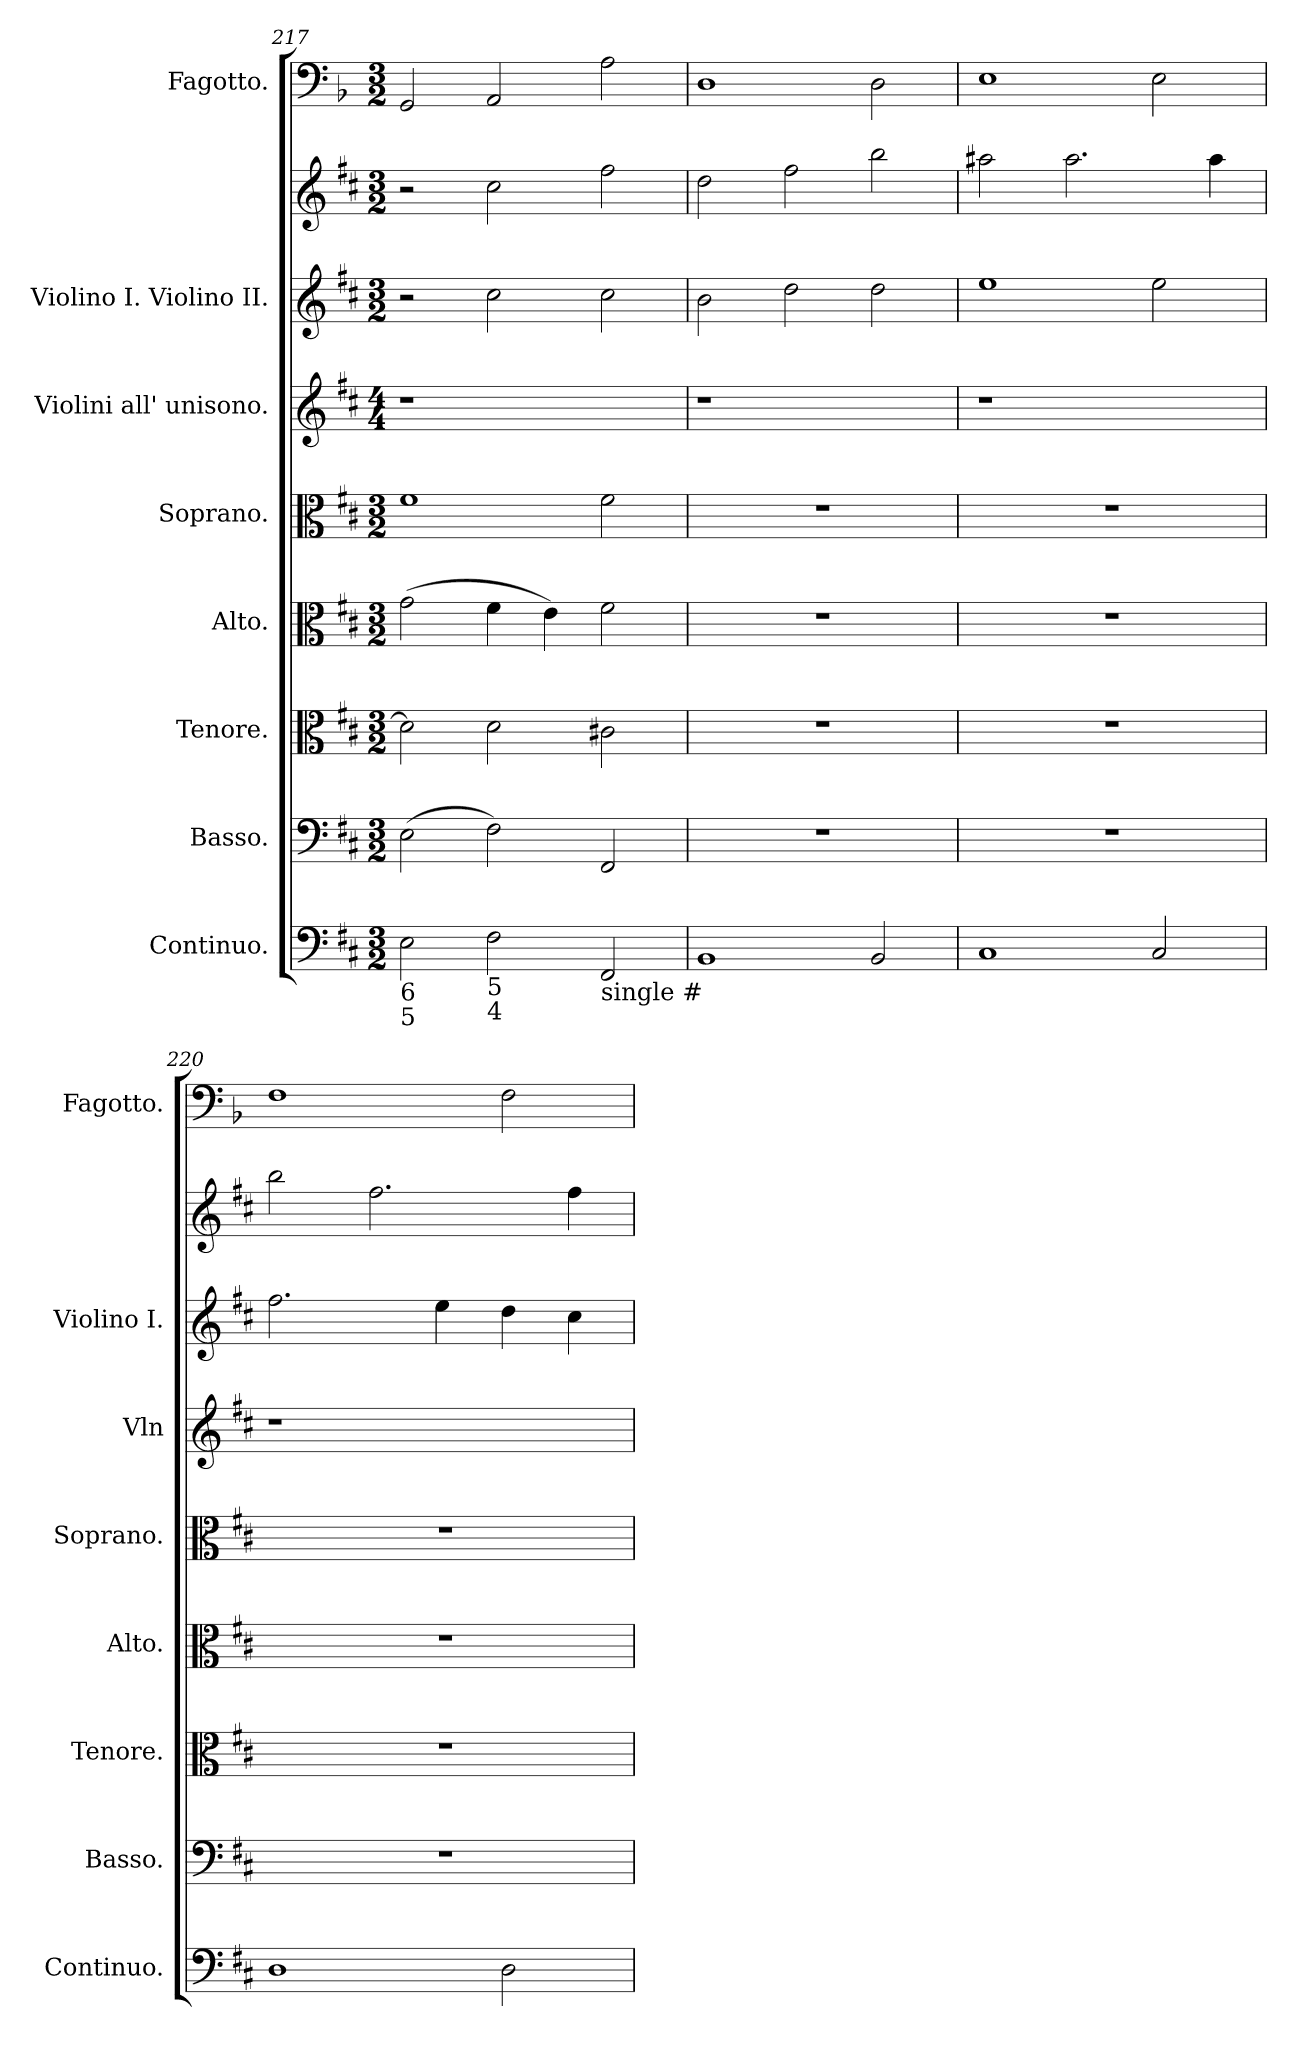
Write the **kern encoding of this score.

**kern	**kern	**kern	**kern	**kern	**kern	**kern	**kern	**kern
*part8	*part7	*part6	*part5	*part4	*part3	*part2	*part2	*part1
*staff9	*staff8	*staff7	*staff6	*staff5	*staff4	*staff3	*staff2	*staff1
*I"Continuo.	*I"Basso.	*I"Tenore.	*I"Alto.	*I"Soprano.	*I"Violini all' unisono.	*I"Violino I. Violino II.	*	*I"Fagotto.
*I'Continuo.	*I'Basso.	*I'Tenore.	*I'Alto.	*I'Soprano.	*I'Vln	*I'Violino I.	*	*I'Fagotto.
!!LO:PB:g=z
*clefF4	*clefF4	*clefC3	*clefC3	*clefC3	*clefG2	*clefG2	*clefG2	*clefF4
*	*	*	*	*	*	*	*	*ITrd2c3
*k[f#c#]	*k[f#c#]	*k[f#c#]	*k[f#c#]	*k[f#c#]	*k[f#c#]	*k[f#c#]	*k[f#c#]	*k[f#c#]
*D:	*D:	*D:	*D:	*D:	*D:	*D:	*D:	*D:
*M3/2	*M3/2	*M3/2	*M3/2	*M3/2	*M4/4	*M3/2	*M3/2	*M3/2
=217	=217	=217	=217	=217	=217	=217	=217	=217
!LO:TX:b:t=6	!	!	!	!	!	!	!	!
!LO:TX:b:t=5	!	!	!	!	!	!	!	!
2E\	(>2E\	2d\]	(>2g\	1f#	1r	2r	2r	2EE/
!LO:TX:b:t=5	!	!	!	!	!	!	!	!
!LO:TX:b:t=4	!	!	!	!	!	!	!	!
2F#\	2F#\)	2d\	4f#\	.	.	2cc#\	2cc#\	2FF#/
.	.	.	4e\)	.	.	.	.	.
!LO:TX:b:t=single #	!	!	!	!	!	!	!	!
2FF#/	2FF#/	2c#X\	2f#\	2f#\	2ryy	2cc#\	2ff#\	2F#\
=218!	=218!	=218!	=218!	=218!	=218!	=218!	=218!	=218!
1BB	1.r	1.r	1.r	1.r	1r	2b\	2dd\	1BB
.	.	.	.	.	.	2dd\	2ff#\	.
2BB/	.	.	.	.	2ryy	2dd\	2bb\	2BB\
=219!	=219!	=219!	=219!	=219!	=219!	=219!	=219!	=219!
1C#	1.r	1.r	1.r	1.r	1r	1ee	2aa#X\	1C#
.	.	.	.	.	.	.	2.aa#\	.
2C#/	.	.	.	.	2ryy	2ee\	.	2C#\
.	.	.	.	.	.	.	4aa#\	.
=220!	=220!	=220!	=220!	=220!	=220!	=220!	=220!	=220!
1D	1.r	1.r	1.r	1.r	1r	2.ff#\	2bb\	1D
.	.	.	.	.	.	.	2.ff#\	.
.	.	.	.	.	.	4ee\	.	.
2D\	.	.	.	.	2ryy	4dd\	.	2D\
.	.	.	.	.	.	4cc#\	4ff#\	.
=!	=!	=!	=!	=!	=!	=!	=!	=!
*-	*-	*-	*-	*-	*-	*-	*-	*-
